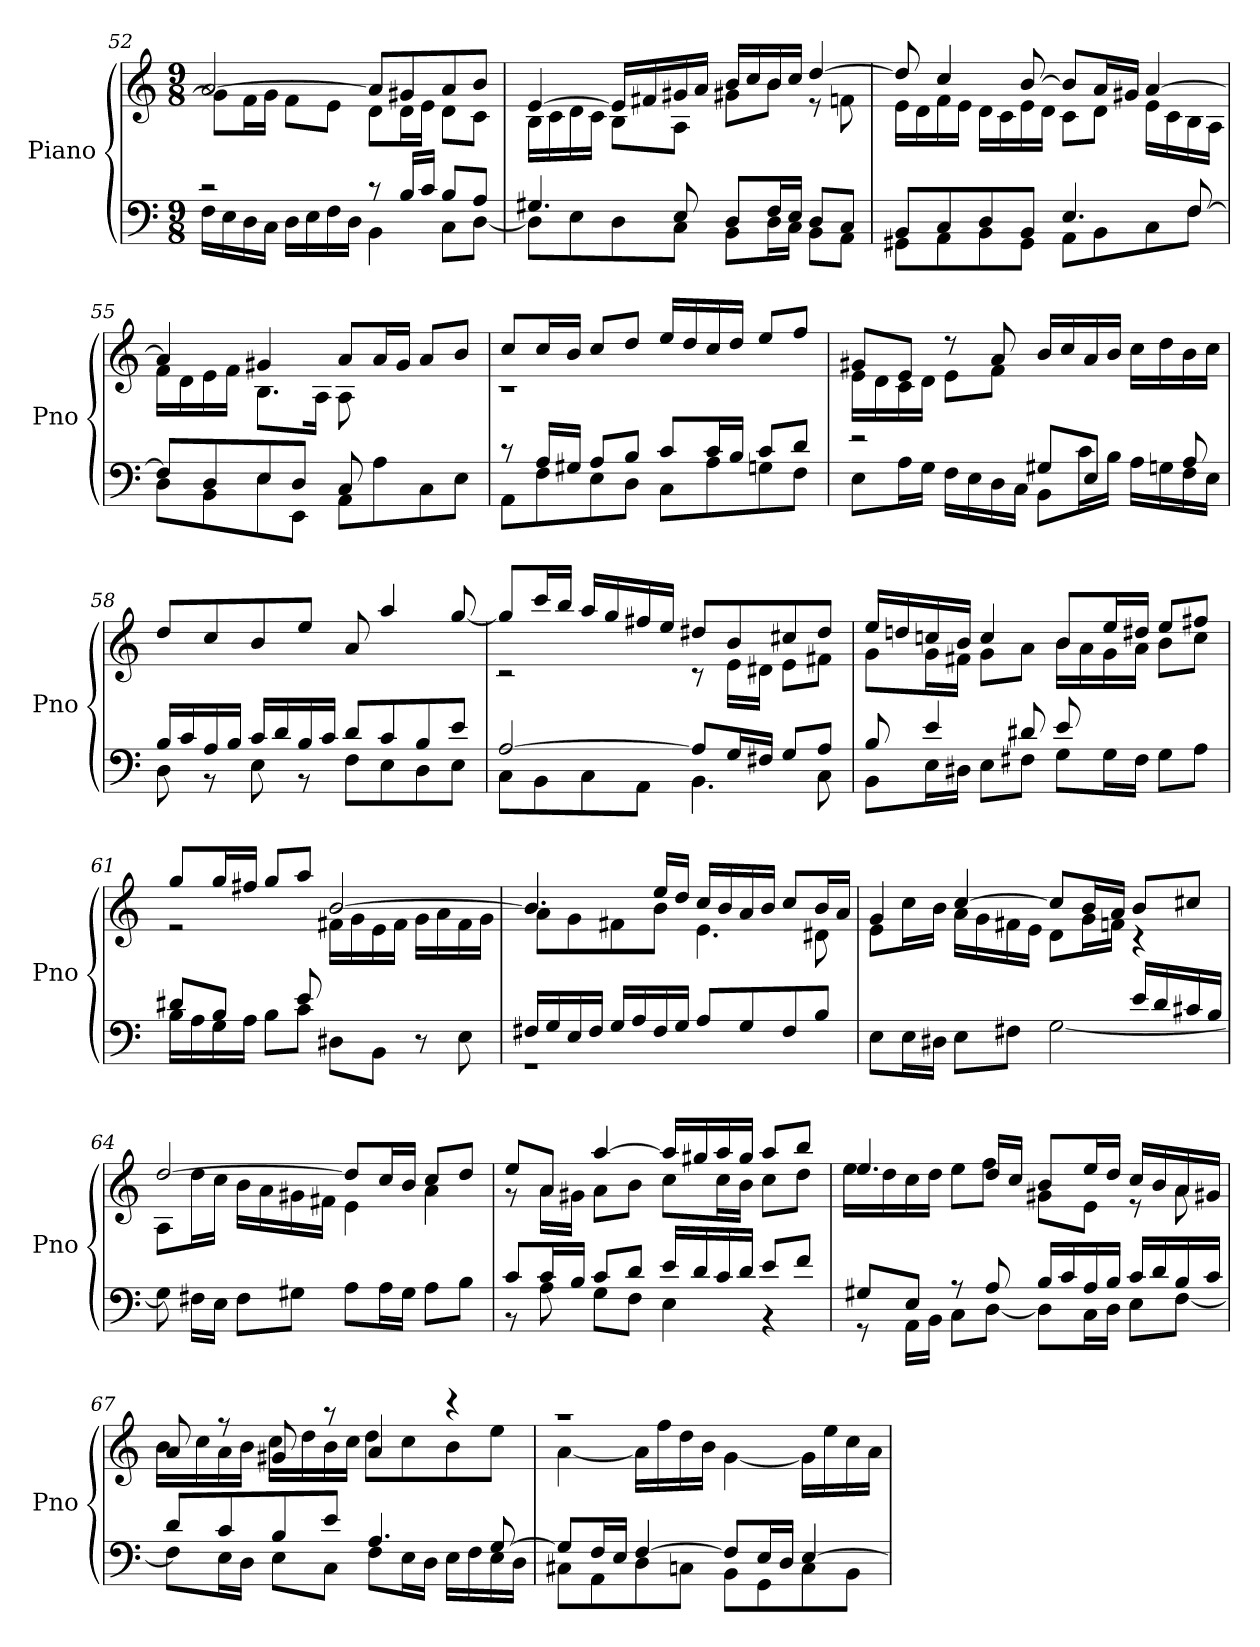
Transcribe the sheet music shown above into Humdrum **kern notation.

**kern	**kern
*part1	*part1
*staff2	*staff1
*I"Piano	*
*I'Pno	*
*clefF4	*clefG2
*k[]	*k[]
*C:	*C:
*M9/8	*M9/8
=52	=52
*^	*^
2r	16F\LL	[2a/	8g\L]
.	16E\	.	.
.	16D\	.	16f\L
.	16C\JJ	.	16g\JJ
.	16DLL	.	8f\L
.	16E	.	.
.	16F	.	8e\J
.	16DJJ	.	.
8r	4BB\	8a/L]	8d\L
16B/LL	.	8g#X/	16d\L
16c/JJ	.	.	16e\JJ
8B/L	8C\L	8a/	8dL
8A/J	[8D\J	8b/J	8cJ
!!LO:LB:g=z	!!
=53	=53	=53	=53
4.G#X/	8D\L]	[4e/	16BLL
.	.	.	16c
.	8E\	.	16d
.	.	.	16cJJ
.	8D\	16eLL]	8BL
.	.	16f#X	.
8E/	8C\J	16g#X	8AJ
.	.	16aJJ	.
8D/L	8BB\L	16b/LL	8g#XL
.	.	16cc/	.
16F/L	16D\L	16b/	8bJ
16E/JJ	16C\JJ	16cc/JJ	.
8D/L	8BB\L	[4dd/	8r
8C/J	8AA\J	.	8fn\
=54	=54	=54	=54
8BBL	8GG#X\L	8dd/]	16e\LL
.	.	.	16d\
8C	8AA\	4cc/	16f\
.	.	.	16e\JJ
8D	8BB\	.	16d\LL
.	.	.	16c\
8BBJ	8GG#\J	[8b/	16e\
.	.	.	16d\JJ
4.E/	8AA\L	8bL]	8c\L
.	8BB\	16aL	8d\J
.	.	16g#XJJ	.
.	8C\	[4a/	16e\LL
.	.	.	16c\
[8F/	8F\J	.	16B\
.	.	.	16A\JJ
=55	=55	=55	=55
8F/L]	8DL	4a/]	16fLL
.	.	.	16d
8D/	8BB	.	16e
.	.	.	16fJJ
8E	8E	4g#X/	8.BL
8DJ	8EEJ	.	.
.	.	.	16AJ
8C/	8AAL	8a/L	8A\
8ryy	8A	16a/L	8ryy
.	.	16g#/JJ	.
4ryy	8C\	8a/L	4ryy
.	8E\J	8b/J	.
!!LO:LB:g=z	!!
=56	=56	=56	=56
8r	8AAL	8ccL	1r
16ALL	8F	16ccL	.
16G#XJJ	.	16bJJ	.
8AL	8E	8ccL	.
8BJ	8DJ	8ddJ	.
8cL	8CL	16eeLL	.
.	.	16dd	.
16cL	8A	16cc	.
16BJJ	.	16ddJJ	.
8cL	8G\	8ee/L	.
8dJ	8F\J	8ff/J	.
=57	=57	=57	=57
2r	8E\L	8g#XL	16eLL
.	.	.	16d
.	16A\L	8eJ	16c
.	16G\JJ	.	16dJJ
.	16FLL	8r	8eL
.	16E	.	.
.	16D	8a/	8fJ
.	16CJJ	.	.
8G#XL	8BBL	16b/LL	2ryy
.	.	16cc/	.
8EJ	16cL	16a/	.
.	16BJJ	16b/JJ	.
8ryy	16A\LL	16ccLL	.
.	16G\	16dd	.
8A/	16F\	16b	.
.	16E\JJ	16ccJJ	.
=58	=58	=58	=58
16BLL	8D\	8dd/L	1ryy
16c	.	.	.
16A	8r	8cc/	.
16BJJ	.	.	.
16c/LL	8E\	8b/	.
16d/	.	.	.
16B/	8r	8ee/J	.
16c/JJ	.	.	.
8dL	8FL	8a/	.
8c/	8E\	4aa/	.
8B/	8D\	.	.
8e/J	8E\J	[8gg/	.
!!LO:LB:g=z	!!
=59	=59	=59	=59
[2A/	8C\L	8gg/L]	2r
.	8BB\	16ccc/L	.
.	.	16bb/JJ	.
.	8C\	16aaLL	.
.	.	16gg	.
.	8AA\J	16ff#X	.
.	.	16eeJJ	.
8AL]	4.BB\	8dd#XL	8r
16G/L	.	8b/	16e\LL
16F#X/JJ	.	.	16d#X\JJ
8G/L	.	8cc#X/	8eL
8A/J	8C\	8dd#/J	8f#X\J
=60	=60	=60	=60
8B/	8BB\L	16ee/LL	8g\L
.	.	16ddn/	.
4e/	16E\L	16ccn/	16g\L
.	16D#X\JJ	16b/JJ	16f#X\JJ
.	8EL	4cc/	8g\L
8d#X/	8F#XJ	.	8a\J
8e/	8G\L	8b/L	16b\LL
.	.	.	16a\
8ryy	16G\L	16ee/L	16g\
.	16F#\JJ	16dd#X/JJ	16a\JJ
4ryy	8G\L	8ee/L	8b\L
.	8A\J	8ff#X/J	8cc\J
=61	=61	=61	=61
8d#X/L	16B\LL	8gg/L	2r
.	16A\	.	.
8B/J	16G\	16gg/L	.
.	16A\JJ	16ff#X/JJ	.
8ryy	8B\L	8ggL	.
8e/	8c\J	8aaJ	.
2ryy	8D#XL	[2b/	16f#X\LL
.	.	.	16g\
.	8BB\J	.	16e\
.	.	.	16f#\JJ
.	8r	.	16g\LL
.	.	.	16a\
.	8E\	.	16f#\
.	.	.	16g\JJ
!!LO:LB:g=z	!!
=62	=62	=62	=62
16F#X/LL	1r	4.b/]	8a\L
16G/	.	.	.
16E/	.	.	8g\
16F#/JJ	.	.	.
16GLL	.	.	8f#X\
16A	.	.	.
16F#	.	16ee/LL	8b\J
16GJJ	.	16dd/JJ	.
8A/L	.	16ccLL	4.e\
.	.	16b	.
8G/	.	16a	.
.	.	16bJJ	.
8F#/	.	8cc/L	.
8B/J	.	16b/L	8d#X\
.	.	16a/JJ	.
=63	=63	=63	=63
8E\L	2ryy	4g/	8e\L
16E\L	.	.	16cc\L
16D#X\JJ	.	.	16b\JJ
8E\L	.	[4cc/	16aLL
.	.	.	16g
8F#X\J	.	.	16f#X
.	.	.	16eJJ
4ryy	[2G\	8cc/L]	8dL
.	.	16b/L	16gL
.	.	16a/JJ	16fnJJ
16eLL	.	8bL	4r
16d	.	.	.
16c#X	.	8cc#XJ	.
16BJJ	.	.	.
=64	=64	=64	=64
8ryy	8G\]	[2dd/	8AL
16F#X\LL	8ryy	.	16ddL
16E\JJ	.	.	16ccJJ
8F#\L	4ryy	.	16b\LL
.	.	.	16a\
8G#X\J	.	.	16g#X\
.	.	.	16f#X\JJ
8A\L	2ryy	8ddL]	4e\
16A\L	.	16ccL	.
16G#\JJ	.	16bJJ	.
8A\L	.	8cc/L	4a\
8B\J	.	8dd/J	.
!!LO:LB:g=z	!!
=65	=65	=65	=65
8cL	8r	8ee/L	8r
16c/L	8A\	8a/J	16a\LL
16B/JJ	.	.	16g#X\JJ
8cL	8GL	[4aa/	8a\L
8d/J	8F\J	.	8b\J
16eLL	4E\	16aaLL]	8ccL
16d/	.	16gg#X/	.
16c/	.	16aa/	16cc\L
16d/JJ	.	16gg#/JJ	16b\JJ
8e/L	4r	8aaL	8ccL
8f/J	.	8bb/J	8dd\J
=66	=66	=66	=66
8G#X/L	8r	4.ee/	16ee\LL
.	.	.	16dd\
8E/J	16AA\LL	.	16cc\
.	16BB\JJ	.	16dd\JJ
8r	8C\L	.	8ee\L
8A/	[8D\J	16ddLL	8ff\J
.	.	16cc/JJ	.
16BLL	8D\L]	8b/L	8g#XL
16c/	.	.	.
16A/	16C\L	16ee/L	8e\J
16B/JJ	16D\JJ	16dd/JJ	.
16c/LL	8E\L	16cc/LL	8r
16d/	.	16b/	.
16B/	[8F\J	16a/	8a\
16c/JJ	.	16g#X/JJ	.
!!LO:LB:g=z	!!
=67	=67	=67	=67
8dL	8F\L]	8a	16b\LL
.	.	.	16cc\
8c/	16E\L	8r	16a\
.	16D\JJ	.	16b\JJ
8B/	8E\L	8g#X/	16ccLL
.	.	.	16dd
8e/J	8C\J	8r	16b\
.	.	.	16cc\JJ
4.A/	8F\L	4a/	8dd\L
.	16E\L	.	8cc\
.	16D\JJ	.	.
.	16E\LL	4r	8b\
.	16F\	.	.
[8G/	16E\	.	8ee\J
.	16D\JJ	.	.
=68	=68	=68	=68
8G/L]	8C#XL	1r	[4a\
16F/L	8AA\	.	.
16E/JJ	.	.	.
[4F/	8D\	.	16a\LL]
.	.	.	16ff\
.	8Cn\J	.	16dd\
.	.	.	16b\JJ
8FL]	8BB\L	.	[4g\
16E/L	8GG\	.	.
16D/JJ	.	.	.
[4E/	8C\	.	16g\LL]
.	.	.	16ee\
.	8BB\J	.	16cc\
.	.	.	16a\JJ
*v	*v	*	*
*	*v	*v
=	=
*-	*-
